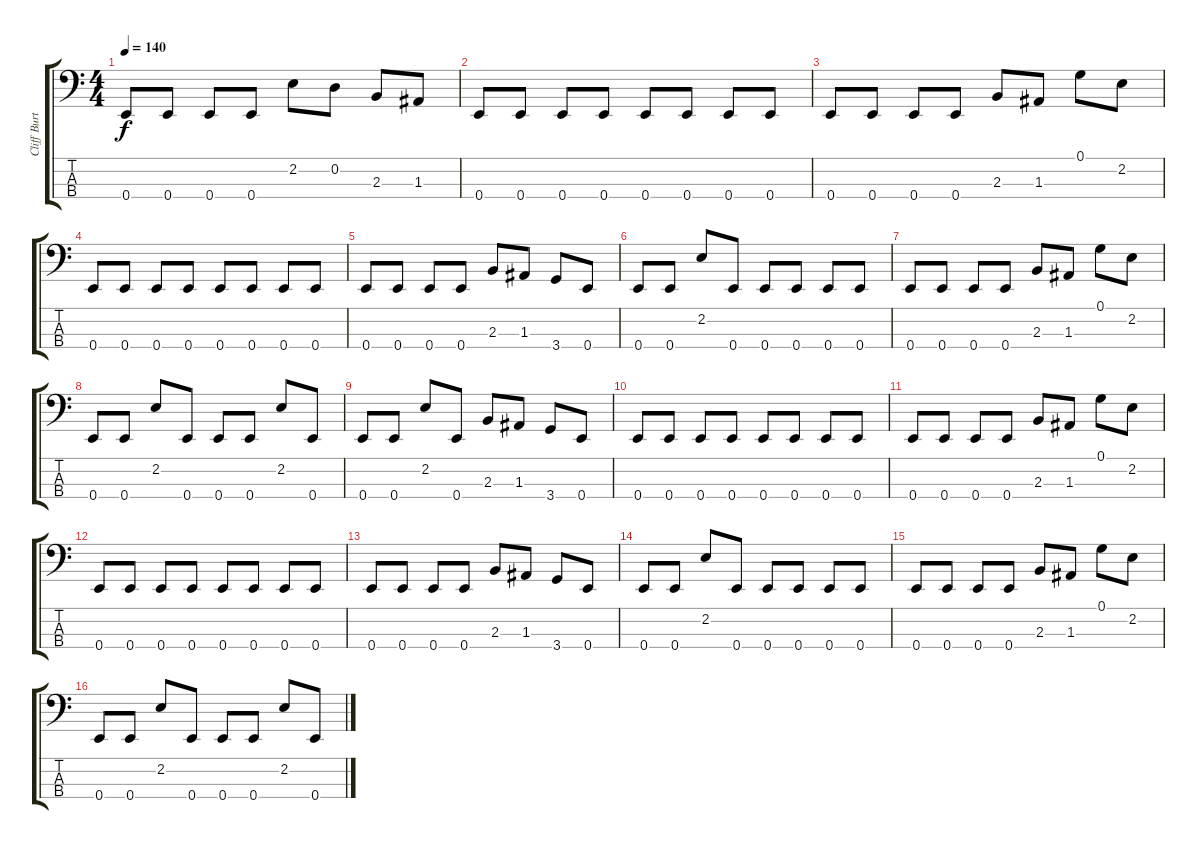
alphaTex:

\track ("Cliff Burton" "Cliff Burt") {instrument electricbassfinger}
\staff {score tabs}
\tuning (G2 D2 A1 E1) {hide}
\ts (4 4)
\tempo 140
\clef f4
\ks c
0.4.8{dy f} 0.4.8 0.4.8 0.4.8 2.2.8 0.2.8 2.3.8 1.3.8 |
0.4.8 0.4.8 0.4.8 0.4.8 0.4.8 0.4.8 0.4.8 0.4.8 |
0.4.8 0.4.8 0.4.8 0.4.8 2.3.8 1.3.8 0.1.8 2.2.8 |
0.4.8 0.4.8 0.4.8 0.4.8 0.4.8 0.4.8 0.4.8 0.4.8 |
0.4.8 0.4.8 0.4.8 0.4.8 2.3.8 1.3.8 3.4.8 0.4.8 |
0.4.8 0.4.8 2.2.8 0.4.8 0.4.8 0.4.8 0.4.8 0.4.8 |
0.4.8 0.4.8 0.4.8 0.4.8 2.3.8 1.3.8 0.1.8 2.2.8 |
0.4.8 0.4.8 2.2.8 0.4.8 0.4.8 0.4.8 2.2.8 0.4.8 |
0.4.8 0.4.8 2.2.8 0.4.8 2.3.8 1.3.8 3.4.8 0.4.8 |
0.4.8 0.4.8 0.4.8 0.4.8 0.4.8 0.4.8 0.4.8 0.4.8 |
0.4.8 0.4.8 0.4.8 0.4.8 2.3.8 1.3.8 0.1.8 2.2.8 |
0.4.8 0.4.8 0.4.8 0.4.8 0.4.8 0.4.8 0.4.8 0.4.8 |
0.4.8 0.4.8 0.4.8 0.4.8 2.3.8 1.3.8 3.4.8 0.4.8 |
0.4.8 0.4.8 2.2.8 0.4.8 0.4.8 0.4.8 0.4.8 0.4.8 |
0.4.8 0.4.8 0.4.8 0.4.8 2.3.8 1.3.8 0.1.8 2.2.8 |
0.4.8 0.4.8 2.2.8 0.4.8 0.4.8 0.4.8 2.2.8 0.4.8
